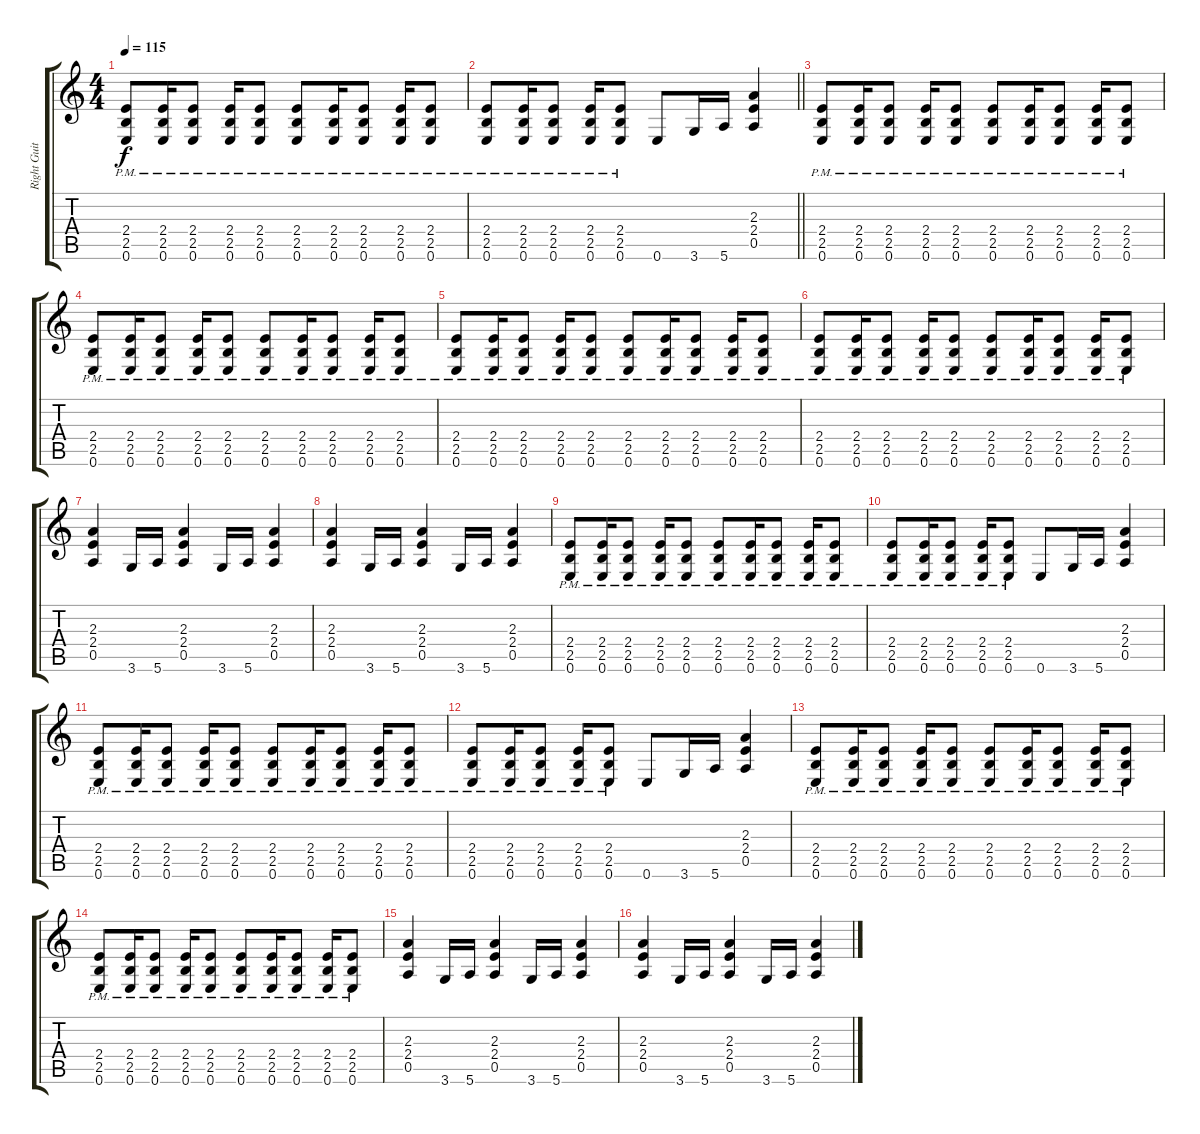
\track ("Right Guitar" "Right Guit") {instrument distortionguitar}
\staff {score tabs}
\tuning (E4 B3 G3 D3 A2 E2) {hide}
\ts (4 4)
\tempo 115
\clef g2
\ks c
(2.4{pm} 2.5{pm} 0.6{pm}).8{dy f} (2.4{pm} 2.5{pm} 0.6{pm}).16 (2.4{pm} 2.5{pm} 0.6{pm}).8 (2.4{pm} 2.5{pm} 0.6{pm}).16 (2.4{pm} 2.5{pm} 0.6{pm}).8 (2.4{pm} 2.5{pm} 0.6{pm}).8 (2.4{pm} 2.5{pm} 0.6{pm}).16 (2.4{pm} 2.5{pm} 0.6{pm}).8 (2.4{pm} 2.5{pm} 0.6{pm}).16 (2.4{pm} 2.5{pm} 0.6{pm}).8 |
\barLineRight lightlight
(2.4{pm} 2.5{pm} 0.6{pm}).8 (2.4{pm} 2.5{pm} 0.6{pm}).16 (2.4{pm} 2.5{pm} 0.6{pm}).8 (2.4{pm} 2.5{pm} 0.6{pm}).16 (2.4{pm} 2.5{pm} 0.6{pm}).8 0.6.8 3.6.16 5.6.16 (2.3 2.4 0.5).4 |
\section ("" "")
(2.4{pm} 2.5{pm} 0.6{pm}).8 (2.4{pm} 2.5{pm} 0.6{pm}).16 (2.4{pm} 2.5{pm} 0.6{pm}).8 (2.4{pm} 2.5{pm} 0.6{pm}).16 (2.4{pm} 2.5{pm} 0.6{pm}).8 (2.4{pm} 2.5{pm} 0.6{pm}).8 (2.4{pm} 2.5{pm} 0.6{pm}).16 (2.4{pm} 2.5{pm} 0.6{pm}).8 (2.4{pm} 2.5{pm} 0.6{pm}).16 (2.4{pm} 2.5{pm} 0.6{pm}).8 |
(2.4{pm} 2.5{pm} 0.6{pm}).8 (2.4{pm} 2.5{pm} 0.6{pm}).16 (2.4{pm} 2.5{pm} 0.6{pm}).8 (2.4{pm} 2.5{pm} 0.6{pm}).16 (2.4{pm} 2.5{pm} 0.6{pm}).8 (2.4{pm} 2.5{pm} 0.6{pm}).8 (2.4{pm} 2.5{pm} 0.6{pm}).16 (2.4{pm} 2.5{pm} 0.6{pm}).8 (2.4{pm} 2.5{pm} 0.6{pm}).16 (2.4{pm} 2.5{pm} 0.6{pm}).8 |
(2.4{pm} 2.5{pm} 0.6{pm}).8 (2.4{pm} 2.5{pm} 0.6{pm}).16 (2.4{pm} 2.5{pm} 0.6{pm}).8 (2.4{pm} 2.5{pm} 0.6{pm}).16 (2.4{pm} 2.5{pm} 0.6{pm}).8 (2.4{pm} 2.5{pm} 0.6{pm}).8 (2.4{pm} 2.5{pm} 0.6{pm}).16 (2.4{pm} 2.5{pm} 0.6{pm}).8 (2.4{pm} 2.5{pm} 0.6{pm}).16 (2.4{pm} 2.5{pm} 0.6{pm}).8 |
(2.4{pm} 2.5{pm} 0.6{pm}).8 (2.4{pm} 2.5{pm} 0.6{pm}).16 (2.4{pm} 2.5{pm} 0.6{pm}).8 (2.4{pm} 2.5{pm} 0.6{pm}).16 (2.4{pm} 2.5{pm} 0.6{pm}).8 (2.4{pm} 2.5{pm} 0.6{pm}).8 (2.4{pm} 2.5{pm} 0.6{pm}).16 (2.4{pm} 2.5{pm} 0.6{pm}).8 (2.4{pm} 2.5{pm} 0.6{pm}).16 (2.4{pm} 2.5{pm} 0.6{pm}).8 |
(2.3 2.4 0.5).4 3.6.16 5.6.16 (2.3 2.4 0.5).4 3.6.16 5.6.16 (2.3 2.4 0.5).4 |
(2.3 2.4 0.5).4 3.6.16 5.6.16 (2.3 2.4 0.5).4 3.6.16 5.6.16 (2.3 2.4 0.5).4 |
(2.4{pm} 2.5{pm} 0.6{pm}).8 (2.4{pm} 2.5{pm} 0.6{pm}).16 (2.4{pm} 2.5{pm} 0.6{pm}).8 (2.4{pm} 2.5{pm} 0.6{pm}).16 (2.4{pm} 2.5{pm} 0.6{pm}).8 (2.4{pm} 2.5{pm} 0.6{pm}).8 (2.4{pm} 2.5{pm} 0.6{pm}).16 (2.4{pm} 2.5{pm} 0.6{pm}).8 (2.4{pm} 2.5{pm} 0.6{pm}).16 (2.4{pm} 2.5{pm} 0.6{pm}).8 |
(2.4{pm} 2.5{pm} 0.6{pm}).8 (2.4{pm} 2.5{pm} 0.6{pm}).16 (2.4{pm} 2.5{pm} 0.6{pm}).8 (2.4{pm} 2.5{pm} 0.6{pm}).16 (2.4{pm} 2.5{pm} 0.6{pm}).8 0.6.8 3.6.16 5.6.16 (2.3 2.4 0.5).4 |
(2.4{pm} 2.5{pm} 0.6{pm}).8 (2.4{pm} 2.5{pm} 0.6{pm}).16 (2.4{pm} 2.5{pm} 0.6{pm}).8 (2.4{pm} 2.5{pm} 0.6{pm}).16 (2.4{pm} 2.5{pm} 0.6{pm}).8 (2.4{pm} 2.5{pm} 0.6{pm}).8 (2.4{pm} 2.5{pm} 0.6{pm}).16 (2.4{pm} 2.5{pm} 0.6{pm}).8 (2.4{pm} 2.5{pm} 0.6{pm}).16 (2.4{pm} 2.5{pm} 0.6{pm}).8 |
(2.4{pm} 2.5{pm} 0.6{pm}).8 (2.4{pm} 2.5{pm} 0.6{pm}).16 (2.4{pm} 2.5{pm} 0.6{pm}).8 (2.4{pm} 2.5{pm} 0.6{pm}).16 (2.4{pm} 2.5{pm} 0.6{pm}).8 0.6.8 3.6.16 5.6.16 (2.3 2.4 0.5).4 |
(2.4{pm} 2.5{pm} 0.6{pm}).8 (2.4{pm} 2.5{pm} 0.6{pm}).16 (2.4{pm} 2.5{pm} 0.6{pm}).8 (2.4{pm} 2.5{pm} 0.6{pm}).16 (2.4{pm} 2.5{pm} 0.6{pm}).8 (2.4{pm} 2.5{pm} 0.6{pm}).8 (2.4{pm} 2.5{pm} 0.6{pm}).16 (2.4{pm} 2.5{pm} 0.6{pm}).8 (2.4{pm} 2.5{pm} 0.6{pm}).16 (2.4{pm} 2.5{pm} 0.6{pm}).8 |
(2.4{pm} 2.5{pm} 0.6{pm}).8 (2.4{pm} 2.5{pm} 0.6{pm}).16 (2.4{pm} 2.5{pm} 0.6{pm}).8 (2.4{pm} 2.5{pm} 0.6{pm}).16 (2.4{pm} 2.5{pm} 0.6{pm}).8 (2.4{pm} 2.5{pm} 0.6{pm}).8 (2.4{pm} 2.5{pm} 0.6{pm}).16 (2.4{pm} 2.5{pm} 0.6{pm}).8 (2.4{pm} 2.5{pm} 0.6{pm}).16 (2.4{pm} 2.5{pm} 0.6{pm}).8 |
(2.3 2.4 0.5).4 3.6.16 5.6.16 (2.3 2.4 0.5).4 3.6.16 5.6.16 (2.3 2.4 0.5).4 |
(2.3 2.4 0.5).4 3.6.16 5.6.16 (2.3 2.4 0.5).4 3.6.16 5.6.16 (2.3 2.4 0.5).4
